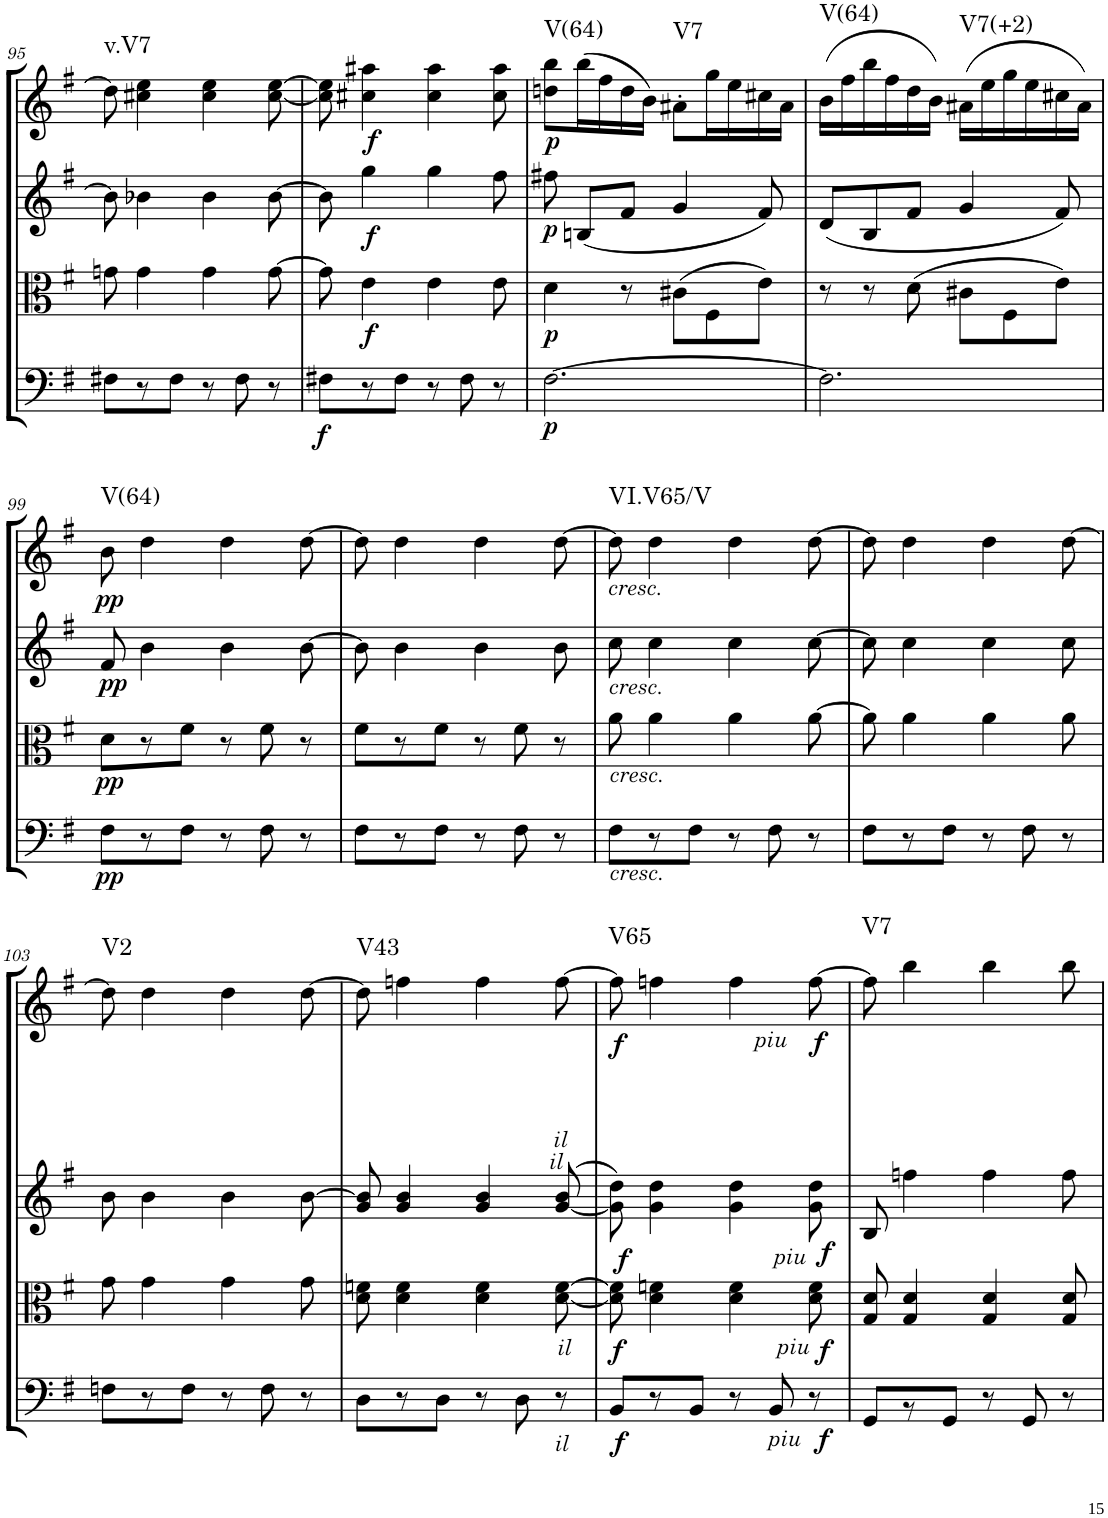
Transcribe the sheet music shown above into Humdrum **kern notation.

**kern	**dynam	**kern	**dynam	**kern	**dynam	**kern	**dynam	**harte
*part4	*part4	*part3	*part3	*part2	*part2	*part1	*part1	*part1
*staff4	*staff4	*staff3	*staff3	*staff2	*staff2	*staff1	*staff1	*
*I"Violoncello.	*	*I"Viola	*	*I"Violin II.	*	*I"Violin I.	*	*
*I'Vc	*	*I'Vla	*	*I'Vln	*	*I'Vln	*	*
!!LO:PB:g=z
*clefF4	*	*clefC3	*	*clefG2	*	*clefG2	*	*
*k[f#]	*	*k[f#]	*	*k[f#]	*	*k[f#]	*	*
*M6/8	*	*M6/8	*	*M6/8	*	*M6/8	*	*
=95	=95	=95	=95	=95	=95	=95	=95	=95
!	!	!	!	!	!	!	!	!LO:H:kt=v.V7
8F#X\L	.	8gn\	.	8b-\]	.	8dd-\]	.	N
8r	.	4g\	.	4b-X\	.	4cc#X\ 4ee\	.	.
8F#\J	.	.	.	.	.	.	.	.
8r	.	4g\	.	4b-\	.	4cc#\ 4ee\	.	.
8F#\	.	.	.	.	.	.	.	.
8r	.	[8g\	.	[8b-\	.	[8cc#\ [8ee\	.	.
=96	=96	=96	=96	=96	=96	=96	=96	=96
!	!LO:DY:b	!	!	!	!	!	!	!
8F#X\L	f	8g\]	.	8b-\]	.	8cc#\] 8ee\]	.	.
!	!	!	!LO:DY:b	!	!LO:DY:b	!	!LO:DY:b	!
8r	.	4e\	f	4gg\	f	4cc#X\ 4aa#X\	f	.
8F#\J	.	.	.	.	.	.	.	.
8r	.	4e\	.	4gg\	.	4cc#\ 4aa#\	.	.
8F#\	.	.	.	.	.	.	.	.
8r	.	8e\	.	8ff#\	.	8cc#\ 8aa#\	.	.
=97	=97	=97	=97	=97	=97	=97	=97	=97
!	!LO:DY:b	!	!LO:DY:b	!	!LO:DY:b	!	!LO:DY:b	!LO:H:kt=V(64)
[2.F#\	p	4d\	p	8ff#X\	p	8ddn\ 8bb\L	p	N
.	.	.	.	(8Bn/L	.	(16bb\L	.	.
.	.	.	.	.	.	16ff#\	.	.
.	.	8r	.	8f#/J	.	16dd\	.	.
.	.	.	.	.	.	16b\JJ)	.	.
!	!	!	!	!	!	!	!	!LO:H:kt=V7
.	.	(8c#X\L	.	4g/	.	8a#X'\L	.	N
.	.	8F#\	.	.	.	16gg\L	.	.
.	.	.	.	.	.	16ee\	.	.
.	.	8e\J)	.	8f#/)	.	16cc#X\	.	.
.	.	.	.	.	.	16a#\JJ	.	.
=98	=98	=98	=98	=98	=98	=98	=98	=98
!	!	!	!	!	!	!	!	!LO:H:kt=V(64)
2.F#\]	.	8r	.	(8d/L	.	(16b\LL	.	N
.	.	.	.	.	.	16ff#\	.	.
.	.	8r	.	8B/	.	16bb\	.	.
.	.	.	.	.	.	16ff#\	.	.
.	.	(8d\	.	8f#/J	.	16dd\	.	.
.	.	.	.	.	.	16b\JJ)	.	.
!	!	!	!	!	!	!	!	!LO:H:kt=V7(+2)
.	.	8c#X\L	.	4g/	.	(16a#X\LL	.	N
.	.	.	.	.	.	16ee\	.	.
.	.	8F#\	.	.	.	16gg\	.	.
.	.	.	.	.	.	16ee\	.	.
.	.	8e\J)	.	8f#/)	.	16cc#X\	.	.
.	.	.	.	.	.	16a#\JJ)	.	.
!!LO:LB:g=z
=99	=99	=99	=99	=99	=99	=99	=99	=99
!	!LO:DY:b	!	!LO:DY:b	!	!LO:DY:b	!	!LO:DY:b	!LO:H:kt=V(64)
8F#\L	pp	8d\L	pp	8f#/	pp	8b\	pp	N
8r	.	8r	.	4b\	.	4dd\	.	.
8F#\J	.	8f#\J	.	.	.	.	.	.
8r	.	8r	.	4b\	.	4dd\	.	.
8F#\	.	8f#\	.	.	.	.	.	.
8r	.	8r	.	[8b\	.	[8dd\	.	.
=100	=100	=100	=100	=100	=100	=100	=100	=100
8F#\L	.	8f#\L	.	8b\]	.	8dd\]	.	.
8r	.	8r	.	4b\	.	4dd\	.	.
8F#\J	.	8f#\J	.	.	.	.	.	.
8r	.	8r	.	4b\	.	4dd\	.	.
8F#\	.	8f#\	.	.	.	.	.	.
8r	.	8r	.	8b\	.	[8dd\	.	.
=101	=101	=101	=101	=101	=101	=101	=101	=101
!	!	!	!	!	!	!LO:TX:b:i:t=cresc.	!	!
!	!	!	!	!LO:TX:b:i:t=cresc.	!	!	!	!
!	!	!LO:TX:b:i:t=cresc.	!	!	!	!	!	!
!LO:TX:b:i:t=cresc.	!	!	!	!	!	!	!	!LO:H:kt=VI.V65/V
8F#\L	.	8a\	.	8cc\	.	8dd\]	.	N
8r	.	4a\	.	4cc\	.	4dd\	.	.
8F#\J	.	.	.	.	.	.	.	.
8r	.	4a\	.	4cc\	.	4dd\	.	.
8F#\	.	.	.	.	.	.	.	.
8r	.	[8a\	.	[8cc\	.	[8dd\	.	.
=102	=102	=102	=102	=102	=102	=102	=102	=102
8F#\L	.	8a\]	.	8cc\]	.	8dd\]	.	.
8r	.	4a\	.	4cc\	.	4dd\	.	.
8F#\J	.	.	.	.	.	.	.	.
8r	.	4a\	.	4cc\	.	4dd\	.	.
8F#\	.	.	.	.	.	.	.	.
8r	.	8a\	.	8cc\	.	[8dd\	.	.
!!LO:LB:g=z
=103	=103	=103	=103	=103	=103	=103	=103	=103
!	!	!	!	!	!	!	!	!LO:H:kt=V2
8Fn\L	.	8g\	.	8b\	.	8dd\]	.	N
8r	.	4g\	.	4b\	.	4dd\	.	.
8F\J	.	.	.	.	.	.	.	.
8r	.	4g\	.	4b\	.	4dd\	.	.
8F\	.	.	.	.	.	.	.	.
8r	.	8g\	.	[8b\	.	[8dd\	.	.
=104	=104	=104	=104	=104	=104	=104	=104	=104
!	!	!	!	!	!	!	!	!LO:H:kt=V43
8D\L	.	8d\ 8fn\	.	8g/ 8b/]	.	8dd\]	.	N
8r	.	4d\ 4f\	.	4g/ 4b/	.	4ffn\	.	.
8D\J	.	.	.	.	.	.	.	.
8r	.	4d\ 4f\	.	4g/ 4b/	.	4ff\	.	.
8D\	.	.	.	.	.	.	.	.
!	!	!	!	!	!	!LO:TX:b:i:t=il	!	!
!	!	!	!	!	!	!LO:TX:b:i:t=il	!	!
!	!	!LO:TX:b:i:t=il	!	!	!	!	!	!
!LO:TX:b:i:t=il	!	!	!	!	!	!	!	!
8r	.	[8d\ [8f\	.	([8g/ 8b/	.	[8ff\	.	.
=105	=105	=105	=105	=105	=105	=105	=105	=105
!	!LO:DY:b	!	!LO:DY:b	!	!LO:DY:b	!	!LO:DY:b	!LO:H:kt=V65
8BB/L	f	8d\] 8f\]	f	8g\] 8dd\)	f	8ff\]	f	N
8r	.	4d\ 4fn\	.	4g\ 4dd\	.	4ffn\	.	.
8BB/J	.	.	.	.	.	.	.	.
8r	.	4d\ 4f\	.	4g\ 4dd\	.	4ff\	.	.
8BB/	.	.	.	.	.	.	.	.
!	!	!	!	!	!	!LO:TX:b:i:t=piu	!	!
!	!	!	!	!LO:TX:b:i:t=piu	!	!	!	!
!	!	!LO:TX:b:i:t=piu	!	!	!	!	!	!
!LO:TX:b:i:t=piu	!	!	!	!	!	!	!	!
!	!LO:DY:b	!	!LO:DY:b	!	!LO:DY:b	!	!LO:DY:b	!
8r	f	8d\ 8f\	f	8g\ 8dd\	f	[8ff\	f	.
=106	=106	=106	=106	=106	=106	=106	=106	=106
!	!	!	!	!	!	!	!	!LO:H:kt=V7
8GG/L	.	8G/ 8d/	.	8B/	.	8ff\]	.	N
8r	.	4G/ 4d/	.	4ffn\	.	4bb\	.	.
8GG/J	.	.	.	.	.	.	.	.
8r	.	4G/ 4d/	.	4ff\	.	4bb\	.	.
8GG/	.	.	.	.	.	.	.	.
8r	.	8G/ 8d/	.	8ff\	.	8bb\	.	.
=	=	=	=	=	=	=	=	=
*-	*-	*-	*-	*-	*-	*-	*-	*-
